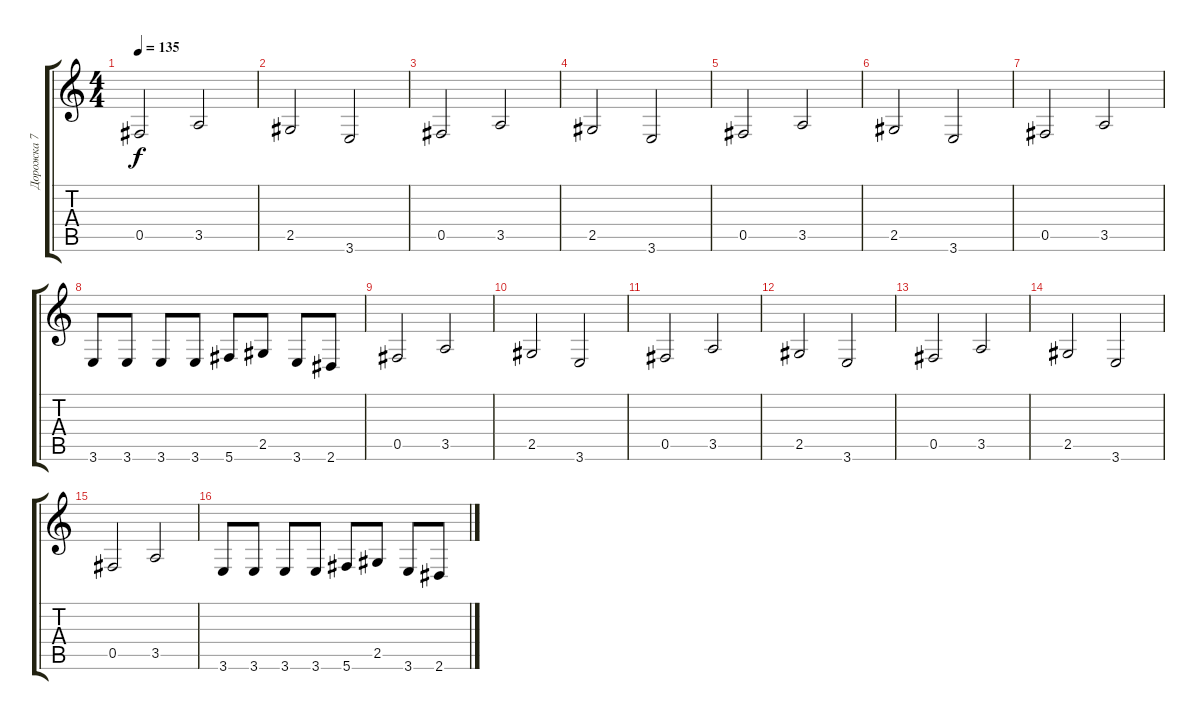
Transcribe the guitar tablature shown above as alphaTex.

\track ("Дорожка 7" "Дорожка 7") {instrument electricbassfinger}
\staff {score tabs}
\tuning (Db4 Ab3 E3 B2 Gb2 Db2) {hide}
\ts (4 4)
\tempo 135
\clef g2
\ks c
0.5.2{dy f} 3.5.2 |
2.5.2 3.6.2 |
0.5.2 3.5.2 |
2.5.2 3.6.2 |
0.5.2 3.5.2 |
2.5.2 3.6.2 |
0.5.2 3.5.2 |
3.6.8 3.6.8 3.6.8 3.6.8 5.6.8 2.5.8 3.6.8 2.6.8 |
0.5.2 3.5.2 |
2.5.2 3.6.2 |
0.5.2 3.5.2 |
2.5.2 3.6.2 |
0.5.2 3.5.2 |
2.5.2 3.6.2 |
0.5.2 3.5.2 |
3.6.8 3.6.8 3.6.8 3.6.8 5.6.8 2.5.8 3.6.8 2.6.8
